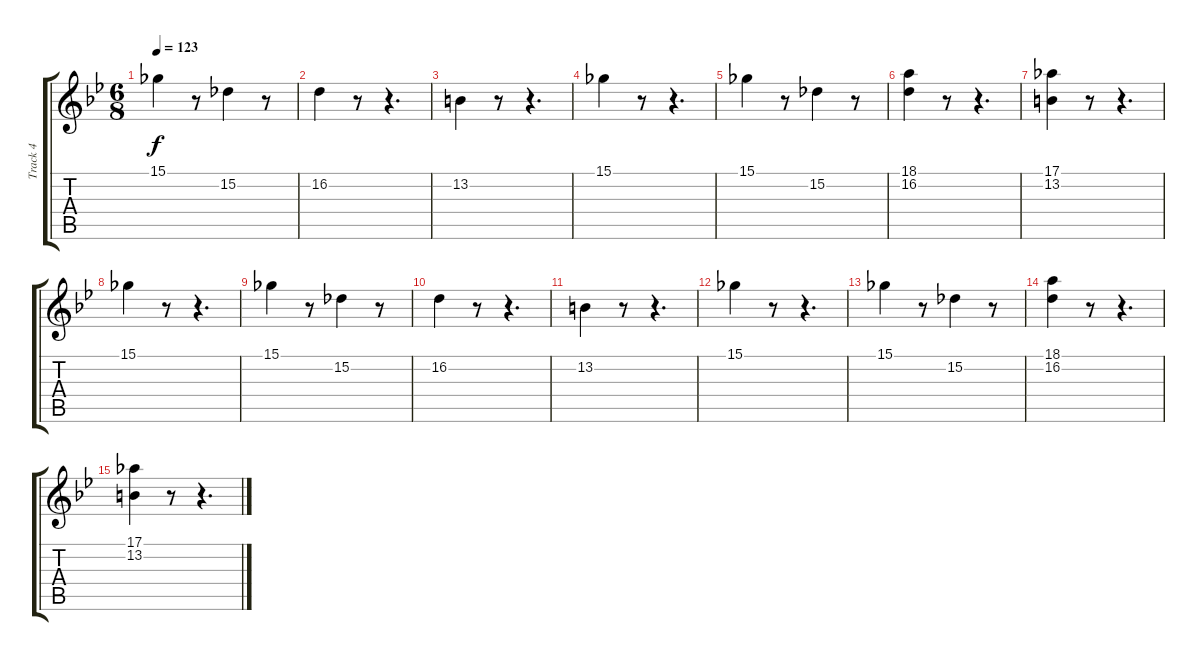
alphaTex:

\track ("Track 4" "Track 4") {instrument lead1square}
\staff {score tabs}
\tuning (Eb4 Bb3 Gb3 Db3 Ab2 Eb2) {hide}
\ts (6 8)
\tempo 123
\clef g2
\ks gminor
15.1.4{dy f} r.8 15.2.4 r.8 |
16.2.4 r.8 r.4{d} |
13.2.4 r.8 r.4{d} |
15.1.4 r.8 r.4{d} |
15.1.4 r.8 15.2.4 r.8 |
(18.1 16.2).4 r.8 r.4{d} |
(17.1 13.2).4 r.8 r.4{d} |
15.1.4 r.8 r.4{d} |
15.1.4 r.8 15.2.4 r.8 |
16.2.4 r.8 r.4{d} |
13.2.4 r.8 r.4{d} |
15.1.4 r.8 r.4{d} |
15.1.4 r.8 15.2.4 r.8 |
(18.1 16.2).4 r.8 r.4{d} |
(17.1 13.2).4 r.8 r.4{d}
